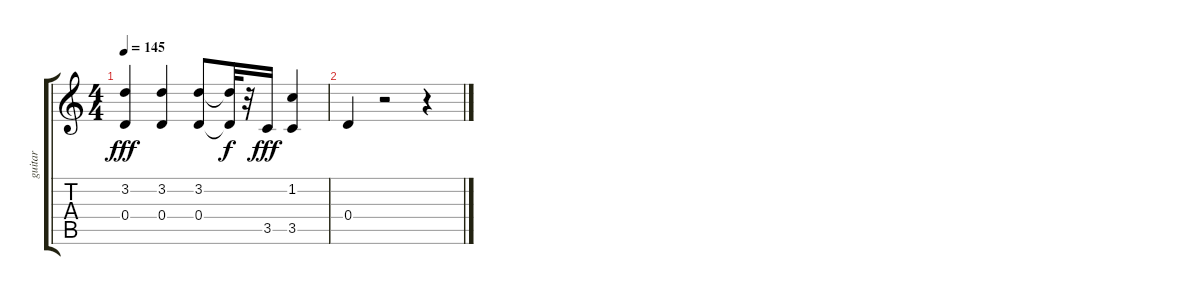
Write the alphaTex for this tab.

\track ("guitar" "guitar") {instrument distortionguitar}
\staff {score tabs}
\tuning (E4 B3 G3 D3 A2 E2) {hide}
\ts (4 4)
\tempo 145
\clef g2
\ks c
(3.2 0.4).4{dy fff} (3.2 0.4).4 (3.2 0.4).8 (3.2{t} 0.4{t}).32{dy f} r.32 3.5.16{dy fff} (1.2 3.5).4 |
0.4.4 r.2 r.4
